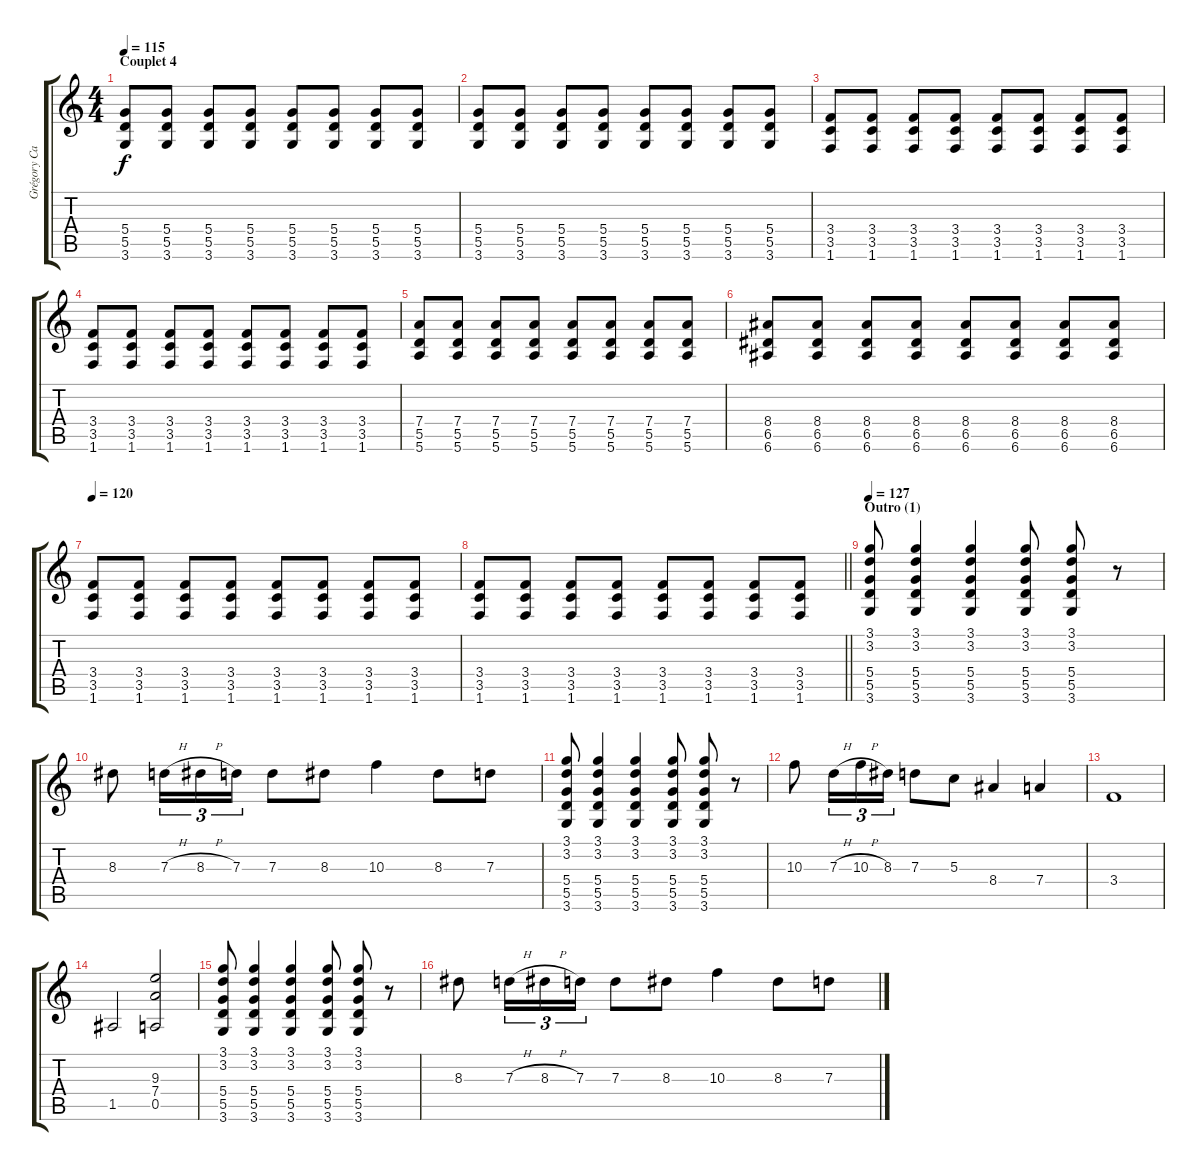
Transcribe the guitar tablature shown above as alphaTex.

\track ("Grégory Cathérina" "Grégory Ca") {instrument distortionguitar}
\staff {score tabs}
\tuning (E4 B3 G3 D3 A2 E2) {hide}
\ts (4 4)
\section ("" "Couplet 4")
\tempo 115
\clef g2
\ks c
(5.4 5.5 3.6).8{dy f} (5.4 5.5 3.6).8 (5.4 5.5 3.6).8 (5.4 5.5 3.6).8 (5.4 5.5 3.6).8 (5.4 5.5 3.6).8 (5.4 5.5 3.6).8 (5.4 5.5 3.6).8 |
(5.4 5.5 3.6).8 (5.4 5.5 3.6).8 (5.4 5.5 3.6).8 (5.4 5.5 3.6).8 (5.4 5.5 3.6).8 (5.4 5.5 3.6).8 (5.4 5.5 3.6).8 (5.4 5.5 3.6).8 |
(3.4 3.5 1.6).8 (3.4 3.5 1.6).8 (3.4 3.5 1.6).8 (3.4 3.5 1.6).8 (3.4 3.5 1.6).8 (3.4 3.5 1.6).8 (3.4 3.5 1.6).8 (3.4 3.5 1.6).8 |
(3.4 3.5 1.6).8 (3.4 3.5 1.6).8 (3.4 3.5 1.6).8 (3.4 3.5 1.6).8 (3.4 3.5 1.6).8 (3.4 3.5 1.6).8 (3.4 3.5 1.6).8 (3.4 3.5 1.6).8 |
(7.4 5.5 5.6).8 (7.4 5.5 5.6).8 (7.4 5.5 5.6).8 (7.4 5.5 5.6).8 (7.4 5.5 5.6).8 (7.4 5.5 5.6).8 (7.4 5.5 5.6).8 (7.4 5.5 5.6).8 |
(8.4 6.5 6.6).8 (8.4 6.5 6.6).8 (8.4 6.5 6.6).8 (8.4 6.5 6.6).8 (8.4 6.5 6.6).8 (8.4 6.5 6.6).8 (8.4 6.5 6.6).8 (8.4 6.5 6.6).8 |
\tempo 120
(3.4 3.5 1.6).8 (3.4 3.5 1.6).8 (3.4 3.5 1.6).8 (3.4 3.5 1.6).8 (3.4 3.5 1.6).8 (3.4 3.5 1.6).8 (3.4 3.5 1.6).8 (3.4 3.5 1.6).8 |
\barLineRight lightlight
(3.4 3.5 1.6).8 (3.4 3.5 1.6).8 (3.4 3.5 1.6).8 (3.4 3.5 1.6).8 (3.4 3.5 1.6).8 (3.4 3.5 1.6).8 (3.4 3.5 1.6).8 (3.4 3.5 1.6).8 |
\section ("" "Outro (1)")
\tempo 127
(3.1 3.2 5.4 5.5 3.6).8 (3.1 3.2 5.4 5.5 3.6).4 (3.1 3.2 5.4 5.5 3.6).4 (3.1 3.2 5.4 5.5 3.6).8 (3.1 3.2 5.4 5.5 3.6).8 r.8 |
8.3.8 7.3{h}.16{tu (3 2)} 8.3{h}.16{tu (3 2)} 7.3.16{tu (3 2)} 7.3.8 8.3.8 10.3.4 8.3.8 7.3.8 |
(3.1 3.2 5.4 5.5 3.6).8 (3.1 3.2 5.4 5.5 3.6).4 (3.1 3.2 5.4 5.5 3.6).4 (3.1 3.2 5.4 5.5 3.6).8 (3.1 3.2 5.4 5.5 3.6).8 r.8 |
10.3.8 7.3{h}.16{tu (3 2)} 10.3{h}.16{tu (3 2)} 8.3.16{tu (3 2)} 7.3.8 5.3.8 8.4.4 7.4.4 |
3.4.1 |
1.5.2 (9.3 7.4 0.5).2 |
(3.1 3.2 5.4 5.5 3.6).8 (3.1 3.2 5.4 5.5 3.6).4 (3.1 3.2 5.4 5.5 3.6).4 (3.1 3.2 5.4 5.5 3.6).8 (3.1 3.2 5.4 5.5 3.6).8 r.8 |
8.3.8 7.3{h}.16{tu (3 2)} 8.3{h}.16{tu (3 2)} 7.3.16{tu (3 2)} 7.3.8 8.3.8 10.3.4 8.3.8 7.3.8
